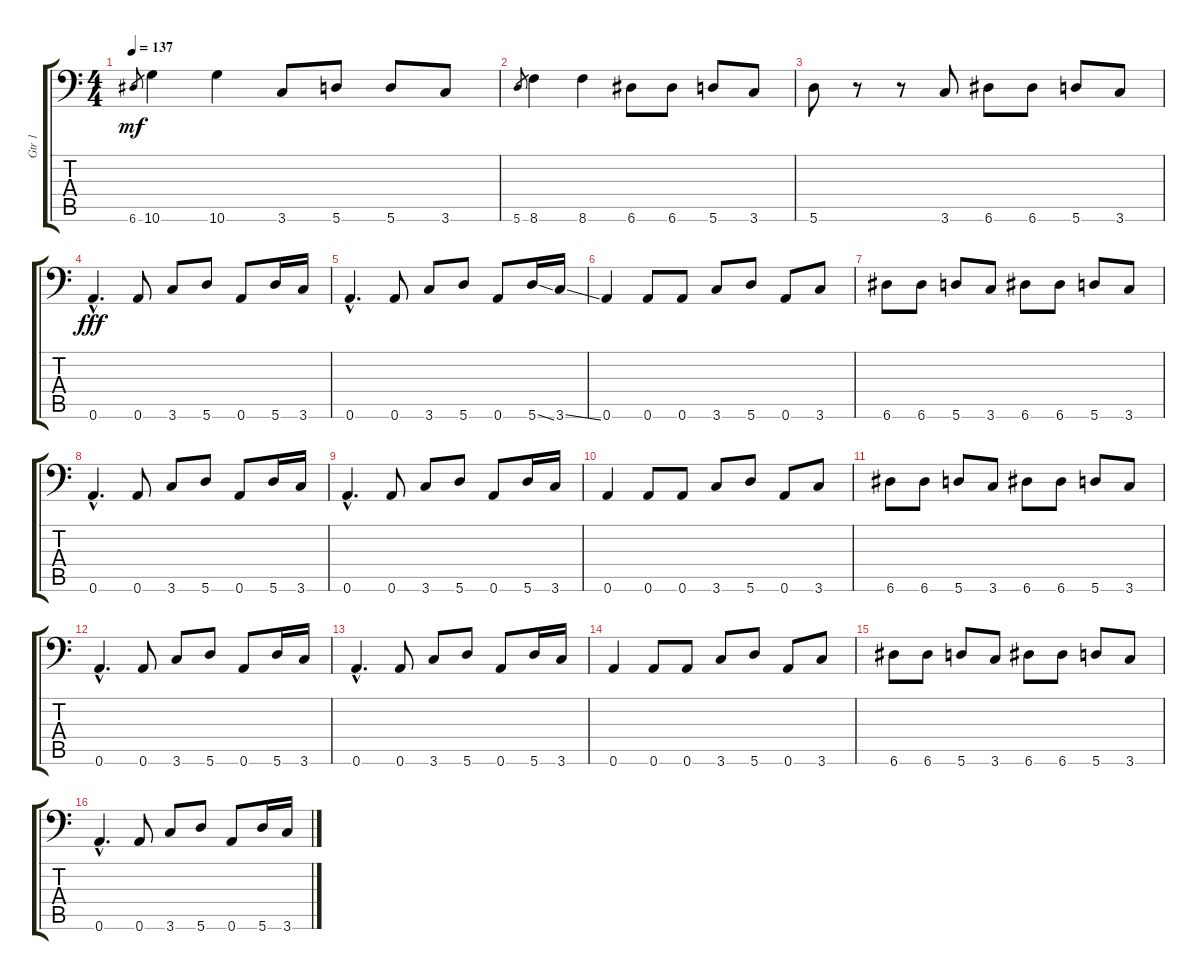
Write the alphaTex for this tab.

\track ("Gtr 1" "Gtr 1") {instrument distortionguitar}
\staff {score tabs}
\tuning (E4 B3 G3 D3 A2 A1) {hide}
\ts (4 4)
\tempo 137
\clef f4
\ks c
6.6.8{gr dy mf} 10.6.4 10.6.4 3.6.8 5.6.8 5.6.8 3.6.8 |
5.6.8{gr} 8.6.4 8.6.4 6.6.8 6.6.8 5.6.8 3.6.8 |
5.6.8 r.8 r.8 3.6.8 6.6.8 6.6.8 5.6.8 3.6.8 |
0.6{hac}.4{d dy fff} 0.6.8 3.6.8 5.6.8 0.6.8 5.6.16 3.6.16 |
0.6{hac}.4{d} 0.6.8 3.6.8 5.6.8 0.6.8 5.6{ss}.16 3.6{ss}.16 |
0.6.4 0.6.8 0.6.8 3.6.8 5.6.8 0.6.8 3.6.8 |
6.6.8 6.6.8 5.6.8 3.6.8 6.6.8 6.6.8 5.6.8 3.6.8 |
0.6{hac}.4{d} 0.6.8 3.6.8 5.6.8 0.6.8 5.6.16 3.6.16 |
0.6{hac}.4{d} 0.6.8 3.6.8 5.6.8 0.6.8 5.6.16 3.6.16 |
0.6.4 0.6.8 0.6.8 3.6.8 5.6.8 0.6.8 3.6.8 |
6.6.8 6.6.8 5.6.8 3.6.8 6.6.8 6.6.8 5.6.8 3.6.8 |
0.6{hac}.4{d} 0.6.8 3.6.8 5.6.8 0.6.8 5.6.16 3.6.16 |
0.6{hac}.4{d} 0.6.8 3.6.8 5.6.8 0.6.8 5.6.16 3.6.16 |
0.6.4 0.6.8 0.6.8 3.6.8 5.6.8 0.6.8 3.6.8 |
6.6.8 6.6.8 5.6.8 3.6.8 6.6.8 6.6.8 5.6.8 3.6.8 |
0.6{hac}.4{d} 0.6.8 3.6.8 5.6.8 0.6.8 5.6.16 3.6.16
